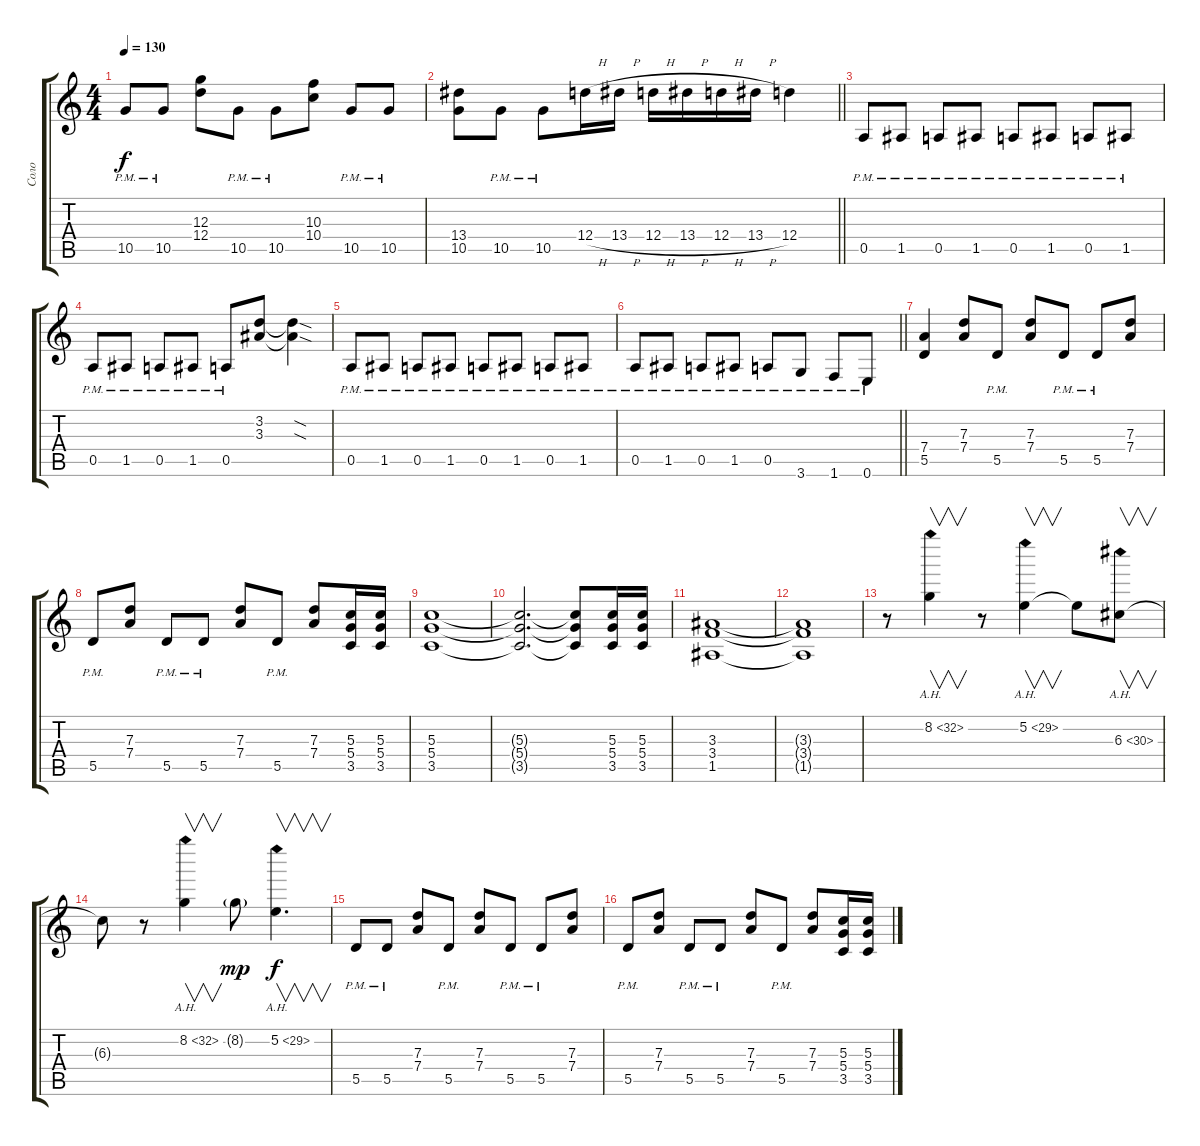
\track ("Соло" "Соло") {instrument distortionguitar}
\staff {score tabs}
\tuning (E4 B3 G3 D3 A2 E2) {hide}
\ts (4 4)
\tempo 130
\clef g2
\ks c
10.5{pm}.8{dy f} 10.5{pm}.8 (12.3 12.4).8 10.5{pm}.8 10.5{pm}.8 (10.3 10.4).8 10.5{pm}.8 10.5{pm}.8 |
\barLineRight lightlight
(13.4 10.5).8 10.5{pm}.8 10.5{pm}.8 12.4{h}.16 13.4{h}.16 12.4{h}.16 13.4{h}.16 12.4{h}.16 13.4{h}.16 12.4.4 |
0.5{pm}.8 1.5{pm}.8 0.5{pm}.8 1.5{pm}.8 0.5{pm}.8 1.5{pm}.8 0.5{pm}.8 1.5{pm}.8 |
0.5{pm}.8 1.5{pm}.8 0.5{pm}.8 1.5{pm}.8 0.5{pm}.8 (3.2 3.3).8 (3.2{sod t} 3.3{sod t}).4 |
0.5{pm}.8 1.5{pm}.8 0.5{pm}.8 1.5{pm}.8 0.5{pm}.8 1.5{pm}.8 0.5{pm}.8 1.5{pm}.8 |
\barLineRight lightlight
0.5{pm}.8 1.5{pm}.8 0.5{pm}.8 1.5{pm}.8 0.5{pm}.8 3.6{pm}.8 1.6{pm}.8 0.6{pm}.8 |
(7.4 5.5).4 (7.3 7.4).8 5.5{pm}.8 (7.3 7.4).8 5.5{pm}.8 5.5{pm}.8 (7.3 7.4).8 |
5.5{pm}.8 (7.3 7.4).8 5.5{pm}.8 5.5{pm}.8 (7.3 7.4).8 5.5{pm}.8 (7.3 7.4).8 (5.3 5.4 3.5).16 (5.3 5.4 3.5).16 |
(5.3 5.4 3.5).1 |
(5.3{t} 5.4{t} 3.5{t}).2{d} (5.3{t} 5.4{t} 3.5{t}).8 (5.3 5.4 3.5).16 (5.3 5.4 3.5).16 |
(3.3 3.4 1.5).1 |
(3.3{t} 3.4{t} 1.5{t}).1 |
r.8 8.2{ah 24}.4{v} r.8 5.2{ah 24}.4{v} 5.2{t}.8 6.3{ah 24}.8{v} |
6.3{t}.8 r.8 8.2{ah 24}.4{v} 8.2{g}.8{dy mp} 5.2{ah 24}.4{v d dy f} |
5.5{pm}.8 5.5{pm}.8 (7.3 7.4).8 5.5{pm}.8 (7.3 7.4).8 5.5{pm}.8 5.5{pm}.8 (7.3 7.4).8 |
5.5{pm}.8 (7.3 7.4).8 5.5{pm}.8 5.5{pm}.8 (7.3 7.4).8 5.5{pm}.8 (7.3 7.4).8 (5.3 5.4 3.5).16 (5.3 5.4 3.5).16
